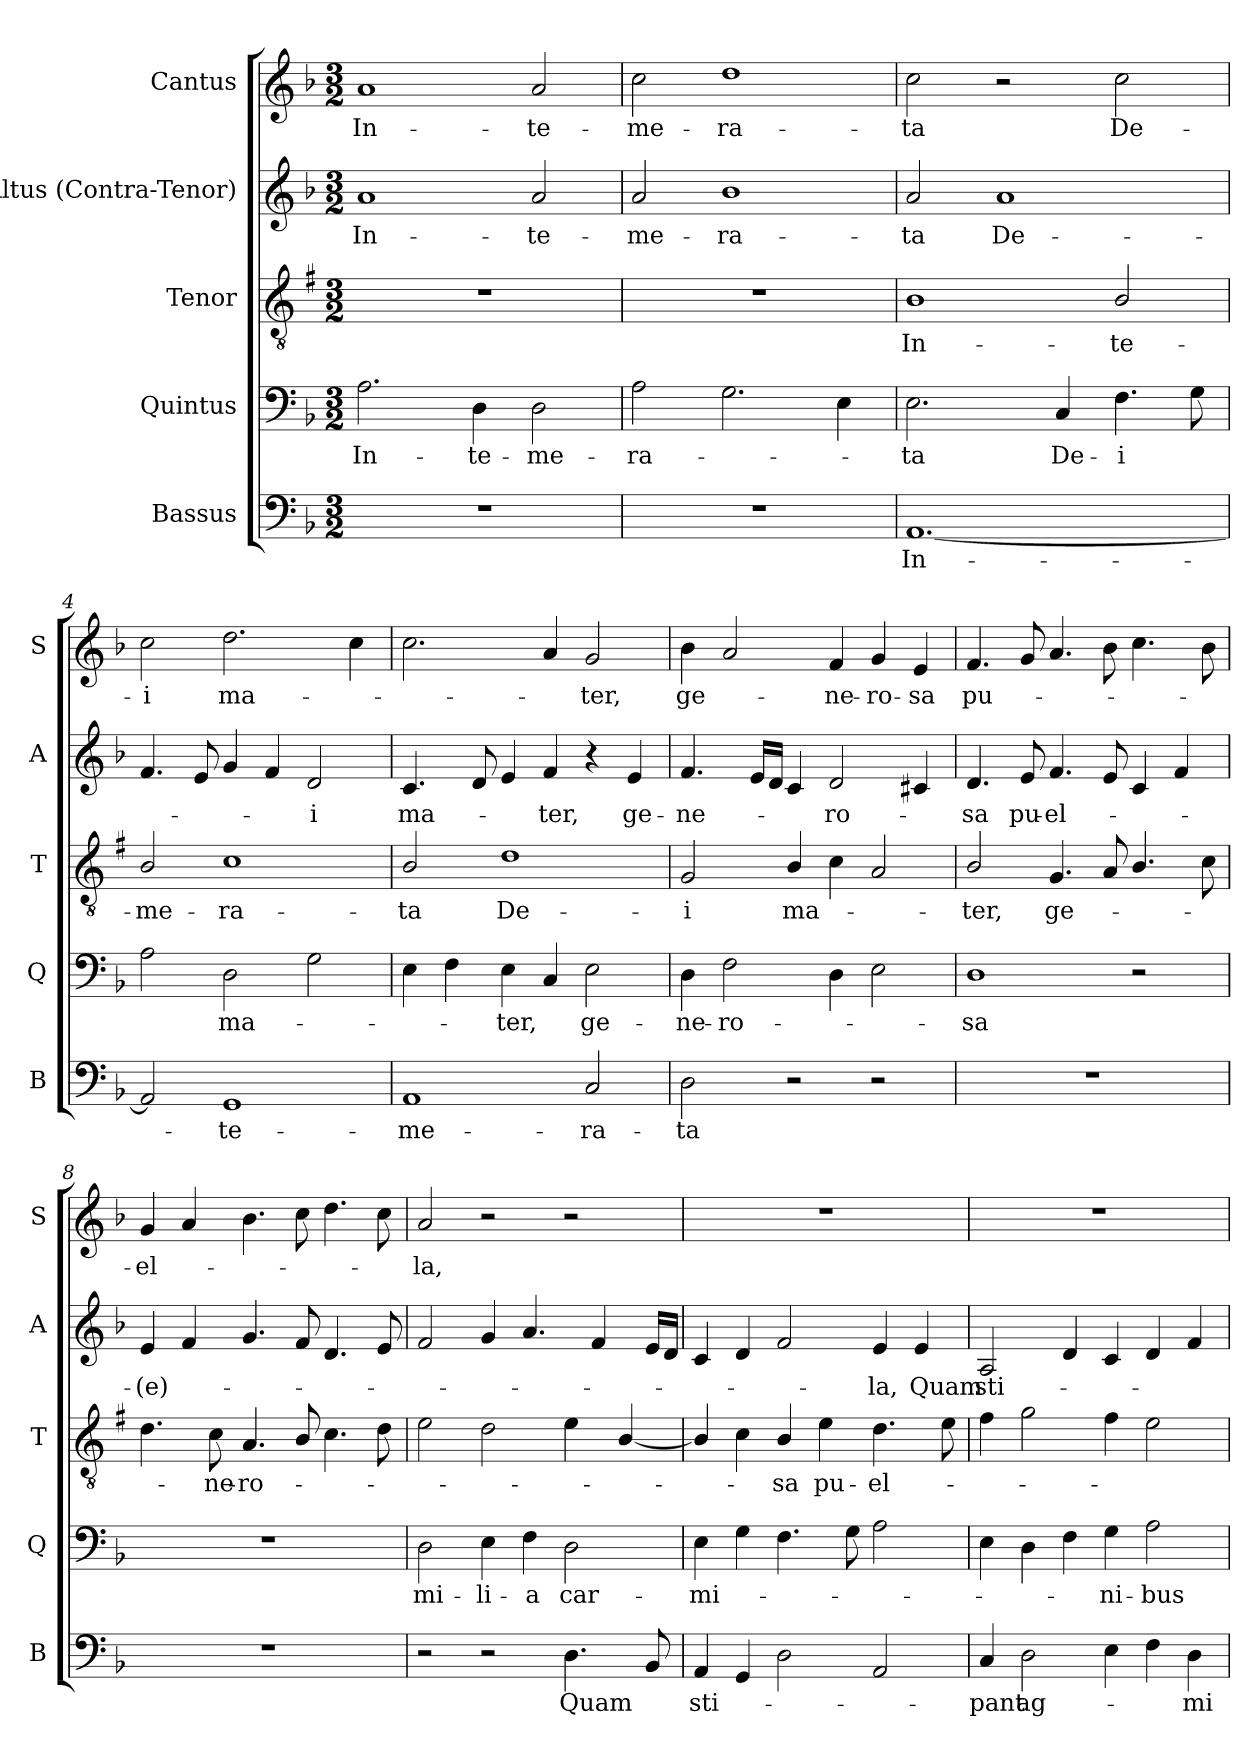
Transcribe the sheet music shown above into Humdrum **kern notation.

**kern	**text	**kern	**text	**kern	**text	**kern	**text	**kern	**text
*part5	*part5	*part4	*part4	*part3	*part3	*part2	*part2	*part1	*part1
*staff5	*staff5	*staff4	*staff4	*staff3	*staff3	*staff2	*staff2	*staff1	*staff1
*I"Bassus	*	*I"Quintus	*	*I"Tenor	*	*I"Altus (Contra-Tenor)	*	*I"Cantus	*
*I'B	*	*I'Q	*	*I'T	*	*I'A	*	*I'S	*
*clefF4	*	*clefF4	*	*clefGv2	*	*clefG2	*	*clefG2	*
*	*	*	*	*ITrd1c2	*	*	*	*	*
*k[b-]	*	*k[b-]	*	*k[b-]	*	*k[b-]	*	*k[b-]	*
*F:	*	*F:	*	*F:	*	*F:	*	*F:	*
*M3/2	*	*M3/2	*	*M3/2	*	*M3/2	*	*M3/2	*
=1	=1	=1	=1	=1	=1	=1	=1	=1	=1
!	!	!	!LO:LY:b	!	!	!	!LO:LY:b	!	!LO:LY:b
1.r	.	2.A\	In-	1.r	.	1a	In-	1a	In-
!	!	!	!LO:LY:b	!	!	!	!	!	!
.	.	4D\	-te-	.	.	.	.	.	.
!	!	!	!LO:LY:b	!	!	!	!LO:LY:b	!	!LO:LY:b
.	.	2D\	-me-	.	.	2a/	-te-	2a/	-te-
=2	=2	=2	=2	=2	=2	=2	=2	=2	=2
!	!	!	!LO:LY:b	!	!	!	!LO:LY:b	!	!LO:LY:b
1.r	.	2A\	-ra-	1.r	.	2a/	-me-	2cc\	-me-
!	!	!	!	!	!	!	!LO:LY:b	!	!LO:LY:b
.	.	2.G\	.	.	.	1b-	-ra-	1dd	-ra-
.	.	4E\	.	.	.	.	.	.	.
=3	=3	=3	=3	=3	=3	=3	=3	=3	=3
!	!LO:LY:b	!	!LO:LY:b	!	!LO:LY:b	!	!LO:LY:b	!	!LO:LY:b
[1.AA	In-	2.E\	-ta	1A	In-	2a/	-ta	2cc\	-ta
!	!	!	!	!	!	!	!LO:LY:b	!	!
.	.	.	.	.	.	1a	De-	2r	.
!	!	!	!LO:LY:b	!	!	!	!	!	!
.	.	4C/	De-	.	.	.	.	.	.
!	!	!	!LO:LY:b	!	!LO:LY:b	!	!	!	!LO:LY:b
.	.	4.F\	-i	2A/	-te-	.	.	2cc\	De-
.	.	8G\	.	.	.	.	.	.	.
!!LO:LB:g=z
=4	=4	=4	=4	=4	=4	=4	=4	=4	=4
!	!	!	!	!	!LO:LY:b	!	!	!	!LO:LY:b
2AA/]	.	2A\	.	2A/	-me-	4.f/	.	2cc\	-i
.	.	.	.	.	.	8e/	.	.	.
!	!LO:LY:b	!	!LO:LY:b	!	!LO:LY:b	!	!	!	!LO:LY:b
1GG	-te-	2D\	ma-	1B-	-ra-	4g/	.	2.dd\	ma-
.	.	.	.	.	.	4f/	.	.	.
!	!	!	!	!	!	!	!LO:LY:b	!	!
.	.	2G\	.	.	.	2d/	-i	.	.
.	.	.	.	.	.	.	.	4cc\	.
=5	=5	=5	=5	=5	=5	=5	=5	=5	=5
!	!LO:LY:b	!	!	!	!LO:LY:b	!	!LO:LY:b	!	!
1AA	-me-	4E\	.	2A/	-ta	4.c/	ma-	2.cc\	.
.	.	4F\	.	.	.	.	.	.	.
.	.	.	.	.	.	8d/	.	.	.
!	!	!	!LO:LY:b	!	!LO:LY:b	!	!	!	!
.	.	4E\	-ter,	1c	De-	4e/	.	.	.
!	!	!	!	!	!	!	!LO:LY:b	!	!
.	.	4C/	.	.	.	4f/	-ter,	4a/	.
!	!LO:LY:b	!	!LO:LY:b	!	!	!	!	!	!LO:LY:b
2C/	-ra-	2E\	ge-	.	.	4r	.	2g/	-ter,
!	!	!	!	!	!	!	!LO:LY:b	!	!
.	.	.	.	.	.	4e/	ge-	.	.
=6	=6	=6	=6	=6	=6	=6	=6	=6	=6
!	!LO:LY:b	!	!LO:LY:b	!	!LO:LY:b	!	!LO:LY:b	!	!LO:LY:b
2D\	-ta	4D\	-ne-	2F/	-i	4.f/	-ne-	4b-\	ge-
!	!	!	!LO:LY:b	!	!	!	!	!	!
.	.	2F\	-ro-	.	.	.	.	2a/	.
.	.	.	.	.	.	16e/LL	.	.	.
.	.	.	.	.	.	16d/JJ	.	.	.
!	!	!	!	!	!LO:LY:b	!	!	!	!
2r	.	.	.	4A/	ma-	4c/	.	.	.
!	!	!	!	!	!	!	!LO:LY:b	!	!LO:LY:b
.	.	4D\	.	4B-\	.	2d/	-ro-	4f/	-ne-
!	!	!	!	!	!	!	!	!	!LO:LY:b
2r	.	2E\	.	2G/	.	.	.	4g/	-ro-
!	!	!	!	!	!	!	!	!	!LO:LY:b
.	.	.	.	.	.	4c#X/	.	4e/	-sa
=7	=7	=7	=7	=7	=7	=7	=7	=7	=7
!	!	!	!LO:LY:b	!	!LO:LY:b	!	!LO:LY:b	!	!LO:LY:b
1.r	.	1D	-sa	2A/	-ter,	4.d/	-sa	4.f/	pu-
!	!	!	!	!	!	!	!LO:LY:b	!	!
.	.	.	.	.	.	8e/	pu-	8g/	.
!	!	!	!	!	!LO:LY:b	!	!LO:LY:b	!	!
.	.	.	.	4.F/	ge-	4.f/	-el-	4.a/	.
.	.	.	.	8G/	.	8e/	.	8b-\	.
.	.	2r	.	4.A/	.	4c/	.	4.cc\	.
.	.	.	.	.	.	4f/	.	.	.
.	.	.	.	8B-\	.	.	.	8b-\	.
!!LO:PB:g=z
=8	=8	=8	=8	=8	=8	=8	=8	=8	=8
!	!	!	!	!	!	!	!LO:LY:b	!	!LO:LY:b
1.r	.	1.r	.	4.c\	.	4e/	-(e)-	4g/	-el-
.	.	.	.	.	.	4f/	.	4a/	.
!	!	!	!	!	!LO:LY:b	!	!	!	!
.	.	.	.	8B-\	-ne-	.	.	.	.
!	!	!	!	!	!LO:LY:b	!	!	!	!
.	.	.	.	4.G/	-ro-	4.g/	.	4.b-\	.
.	.	.	.	8A/	.	8f/	.	8cc\	.
.	.	.	.	4.B-\	.	4.d/	.	4.dd\	.
.	.	.	.	8c\	.	8e/	.	8cc\	.
=9	=9	=9	=9	=9	=9	=9	=9	=9	=9
!	!	!	!LO:LY:b	!	!	!	!	!	!LO:LY:b
2r	.	2D\	mi-	2d\	.	2f/	.	2a/	-la,
!	!	!	!LO:LY:b	!	!	!	!	!	!
2r	.	4E\	-li-	2c\	.	4g/	.	2r	.
!	!	!	!LO:LY:b	!	!	!	!	!	!
.	.	4F\	-a	.	.	4.a/	.	.	.
!	!LO:LY:b	!	!LO:LY:b	!	!	!	!	!	!
4.D\	Quam	2D\	car-	4d\	.	.	.	2r	.
.	.	.	.	.	.	4f/	.	.	.
.	.	.	.	[4A/	.	.	.	.	.
8BB-/	.	.	.	.	.	16e/LL	.	.	.
.	.	.	.	.	.	16d/JJ	.	.	.
=10	=10	=10	=10	=10	=10	=10	=10	=10	=10
!	!LO:LY:b	!	!LO:LY:b	!	!	!	!	!	!
4AA/	sti-	4E\	-mi-	4A/]	.	4c/	.	1.r	.
4GG/	.	4G\	.	4B-\	.	4d/	.	.	.
!	!	!	!	!	!LO:LY:b	!	!	!	!
2D\	.	4.F\	.	4A/	-sa	2f/	.	.	.
!	!	!	!	!	!LO:LY:b	!	!	!	!
.	.	.	.	4d\	pu-	.	.	.	.
.	.	8G\	.	.	.	.	.	.	.
!	!	!	!	!	!LO:LY:b	!	!LO:LY:b	!	!
2AA/	.	2A\	.	4.c\	-el-	4e/	-la,	.	.
!	!	!	!	!	!	!	!LO:LY:b	!	!
.	.	.	.	.	.	4e/	Quam	.	.
.	.	.	.	8d\	.	.	.	.	.
=11	=11	=11	=11	=11	=11	=11	=11	=11	=11
!	!LO:LY:b	!	!	!	!	!	!LO:LY:b	!	!
4C/	-pant	4E\	.	4e\	.	2A/	sti-	1.r	.
!	!LO:LY:b	!	!	!	!	!	!	!	!
2D\	ag-	4D\	.	2f\	.	.	.	.	.
.	.	4F\	.	.	.	4d/	.	.	.
!	!	!	!LO:LY:b	!	!	!	!	!	!
4E\	.	4G\	-ni-	4e\	.	4c/	.	.	.
!	!	!	!LO:LY:b	!	!	!	!	!	!
4F\	.	2A\	-bus	2d\	.	4d/	.	.	.
!	!LO:LY:b	!	!	!	!	!	!	!	!
4D\	-mi-	.	.	.	.	4f/	.	.	.
=	=	=	=	=	=	=	=	=	=
*-	*-	*-	*-	*-	*-	*-	*-	*-	*-
